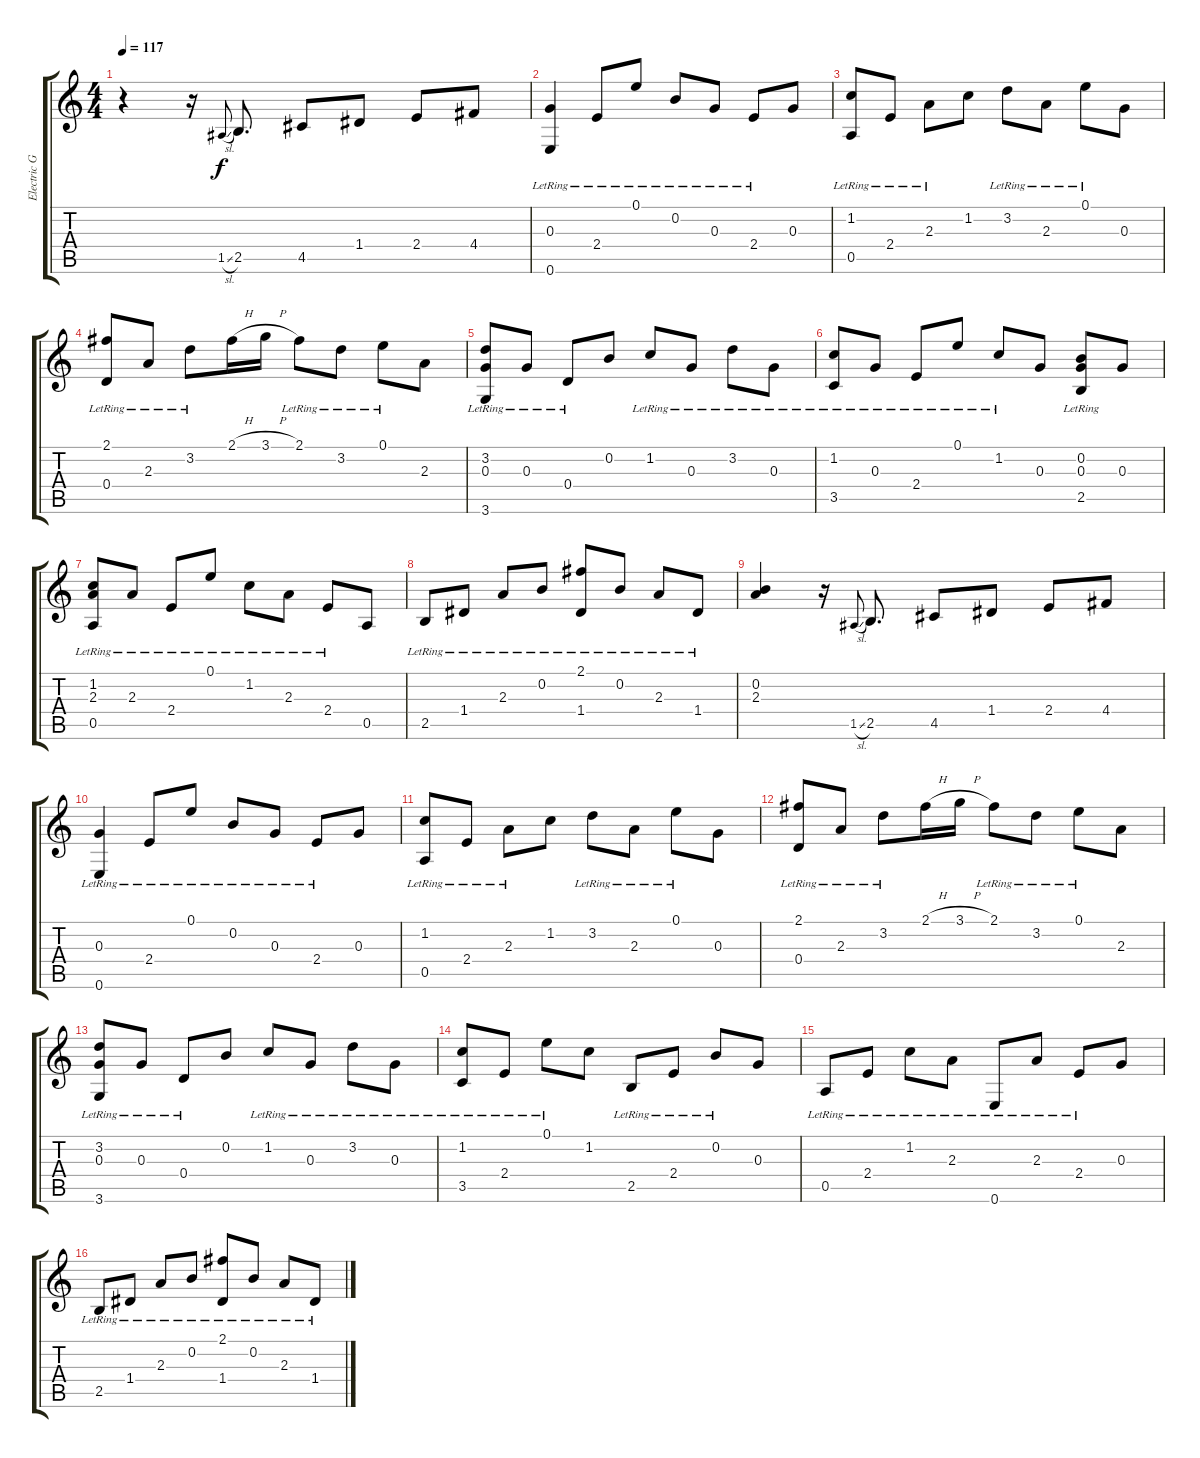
\track ("Electric Guitar" "Electric G") {instrument electricguitarjazz}
\staff {score tabs}
\tuning (E4 B3 G3 D3 A2 E2) {hide}
\ts (4 4)
\tempo 117
\clef g2
\ks c
r.4{dy f instrument electricguitarjazz} r.16 1.5{sl}.8{gr onbeat} 2.5.8{d} 4.5.8 1.4.8 2.4.8 4.4.8 |
(0.3{lr} 0.6{lr}).4 2.4{lr}.8 0.1{lr}.8 0.2{lr}.8 0.3{lr}.8 2.4{lr}.8 0.3.8 |
(1.2{lr} 0.5{lr}).8 2.4{lr}.8 2.3{lr}.8 1.2.8 3.2{lr}.8 2.3{lr}.8 0.1{lr}.8 0.3.8 |
(2.1{lr} 0.4{lr}).8 2.3{lr}.8 3.2{lr}.8 2.1{h}.16 3.1{h}.16 2.1{lr}.8 3.2{lr}.8 0.1{lr}.8 2.3.8 |
(3.2{lr} 0.3 3.6{lr}).8 0.3{lr}.8 0.4{lr}.8 0.2.8 1.2{lr}.8 0.3{lr}.8 3.2{lr}.8 0.3{lr}.8 |
(1.2{lr} 3.5{lr}).8 0.3{lr}.8 2.4{lr}.8 0.1{lr}.8 1.2{lr}.8 0.3.8 (0.2{lr} 0.3 2.5{lr}).8 0.3.8 |
(1.2{lr} 2.3 0.5{lr}).8 2.3{lr}.8 2.4{lr}.8 0.1{lr}.8 1.2{lr}.8 2.3{lr}.8 2.4{lr}.8 0.5.8 |
2.5{lr}.8 1.4{lr}.8 2.3{lr}.8 0.2{lr}.8 (2.1{lr} 1.4{lr}).8 0.2{lr}.8 2.3{lr}.8 1.4{lr}.8 |
(0.2 2.3).4 r.16 1.5{sl}.8{gr onbeat} 2.5.8{d} 4.5.8 1.4.8 2.4.8 4.4.8 |
(0.3{lr} 0.6{lr}).4 2.4{lr}.8 0.1{lr}.8 0.2{lr}.8 0.3{lr}.8 2.4{lr}.8 0.3.8 |
(1.2{lr} 0.5{lr}).8 2.4{lr}.8 2.3{lr}.8 1.2.8 3.2{lr}.8 2.3{lr}.8 0.1{lr}.8 0.3.8 |
(2.1{lr} 0.4{lr}).8 2.3{lr}.8 3.2{lr}.8 2.1{h}.16 3.1{h}.16 2.1{lr}.8 3.2{lr}.8 0.1{lr}.8 2.3.8 |
(3.2{lr} 0.3 3.6{lr}).8 0.3{lr}.8 0.4{lr}.8 0.2.8 1.2{lr}.8 0.3{lr}.8 3.2{lr}.8 0.3{lr}.8 |
(1.2{lr} 3.5{lr}).8 2.4{lr}.8 0.1{lr}.8 1.2.8 2.5{lr}.8 2.4{lr}.8 0.2{lr}.8 0.3.8 |
0.5{lr}.8 2.4{lr}.8 1.2{lr}.8 2.3{lr}.8 0.6{lr}.8 2.3{lr}.8 2.4{lr}.8 0.3.8 |
2.5{lr}.8 1.4{lr}.8 2.3{lr}.8 0.2{lr}.8 (2.1{lr} 1.4{lr}).8 0.2{lr}.8 2.3{lr}.8 1.4{lr}.8
